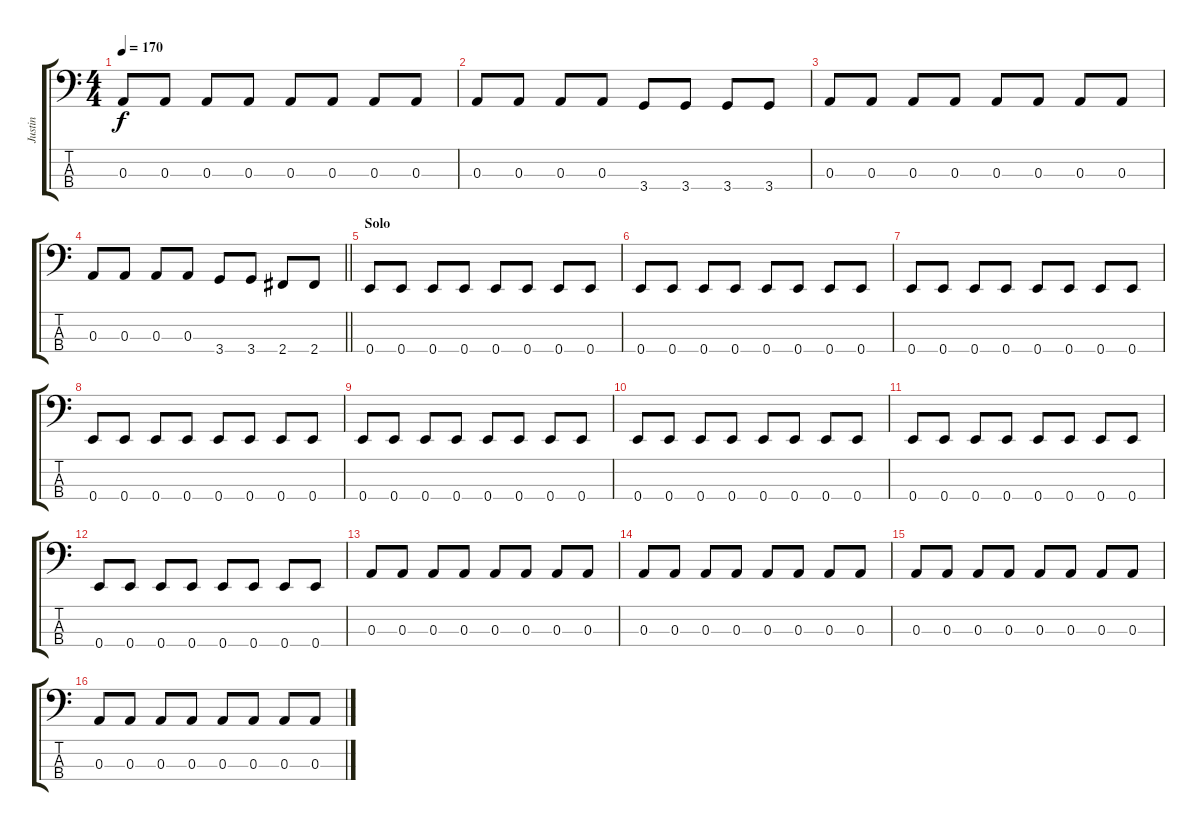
\track ("Justin" "Justin") {instrument electricbasspick}
\staff {score tabs}
\tuning (G2 D2 A1 E1) {hide}
\ts (4 4)
\tempo 170
\clef f4
\ks c
0.3.8{dy f} 0.3.8 0.3.8 0.3.8 0.3.8 0.3.8 0.3.8 0.3.8 |
0.3.8 0.3.8 0.3.8 0.3.8 3.4.8 3.4.8 3.4.8 3.4.8 |
0.3.8 0.3.8 0.3.8 0.3.8 0.3.8 0.3.8 0.3.8 0.3.8 |
\barLineRight lightlight
0.3.8 0.3.8 0.3.8 0.3.8 3.4.8 3.4.8 2.4.8 2.4.8 |
\section ("" "Solo")
0.4.8 0.4.8 0.4.8 0.4.8 0.4.8 0.4.8 0.4.8 0.4.8 |
0.4.8 0.4.8 0.4.8 0.4.8 0.4.8 0.4.8 0.4.8 0.4.8 |
0.4.8 0.4.8 0.4.8 0.4.8 0.4.8 0.4.8 0.4.8 0.4.8 |
0.4.8 0.4.8 0.4.8 0.4.8 0.4.8 0.4.8 0.4.8 0.4.8 |
0.4.8 0.4.8 0.4.8 0.4.8 0.4.8 0.4.8 0.4.8 0.4.8 |
0.4.8 0.4.8 0.4.8 0.4.8 0.4.8 0.4.8 0.4.8 0.4.8 |
0.4.8 0.4.8 0.4.8 0.4.8 0.4.8 0.4.8 0.4.8 0.4.8 |
0.4.8 0.4.8 0.4.8 0.4.8 0.4.8 0.4.8 0.4.8 0.4.8 |
0.3.8 0.3.8 0.3.8 0.3.8 0.3.8 0.3.8 0.3.8 0.3.8 |
0.3.8 0.3.8 0.3.8 0.3.8 0.3.8 0.3.8 0.3.8 0.3.8 |
0.3.8 0.3.8 0.3.8 0.3.8 0.3.8 0.3.8 0.3.8 0.3.8 |
0.3.8 0.3.8 0.3.8 0.3.8 0.3.8 0.3.8 0.3.8 0.3.8
